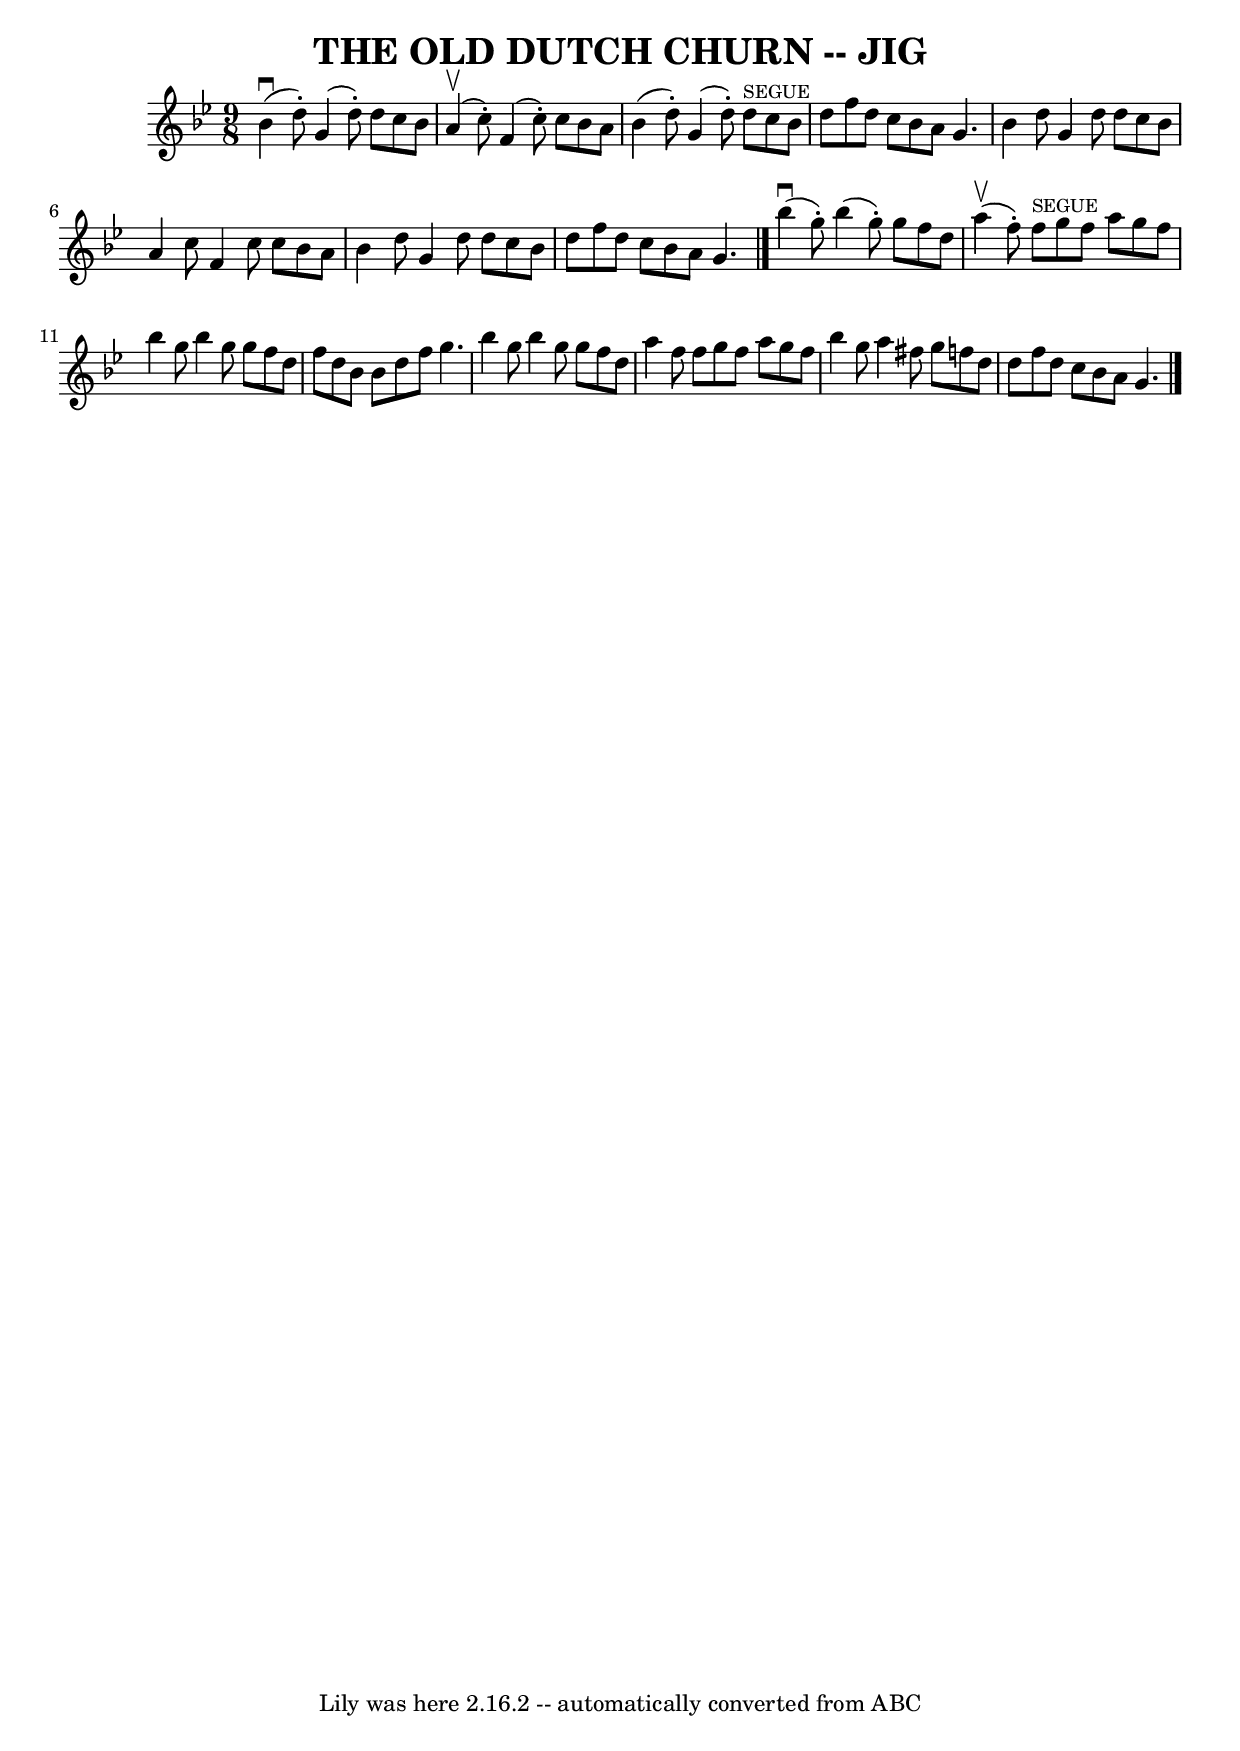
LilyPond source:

\version "2.7.40"
\include "Mammoth.ily"
\header {
	book = "Ryan's Mammoth Collection of Fiddle Tunes"
	crossRefNumber = "1"
	footnotes = ""
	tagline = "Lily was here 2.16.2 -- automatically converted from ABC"
	title = "THE OLD DUTCH CHURN -- JIG"
}
voicedefault =  {
\set Score.defaultBarType = "empty"

\time 9/8 \key g \minor bes'4 (^\downbow d''8 -.) g'4 (d''8 -.)  
 d''8 c''8 bes'8    |
 a'4 (^\upbow c''8 -.) f'4 (c''8 
-.) c''8 bes'8 a'8    |
 bes'4 (d''8 -.) g'4 (d''8 
-.) d''8^\segue c''8 bes'8    |
 d''8 f''8 d''8    
c''8 bes'8 a'8 g'4.        |
 bes'4 d''8 g'4 d''8    
d''8 c''8 bes'8    |
 a'4 c''8 f'4 c''8 c''8 bes'8 
 a'8    |
 bes'4 d''8 g'4 d''8 d''8 c''8 bes'8    
|
 d''8 f''8 d''8 c''8 bes'8 a'8 g'4.    \bar "|."    
 bes''4 (^\downbow g''8 -.) bes''4 (g''8 -.) g''8 f''8    
d''8    |
 a''4 (^\upbow f''8 -.) f''8^\segue g''8    
f''8 a''8 g''8 f''8    |
 bes''4 g''8 bes''4 g''8    
g''8 f''8 d''8    |
 f''8 d''8 bes'8 bes'8 d''8    
f''8 g''4.        |
 bes''4 g''8 bes''4 g''8 g''8    
f''8 d''8    |
 a''4 f''8 f''8 g''8 f''8 a''8 g''8 
 f''8    |
 bes''4 g''8 a''4 fis''8 g''8 f''!8 d''8 
   |
 d''8 f''8 d''8 c''8 bes'8 a'8 g'4.    \bar "|." 
  
}

\score{
    <<

	\context Staff="default"
	{
	    \voicedefault 
	}

    >>
	\layout {
	}
	\midi {}
}
